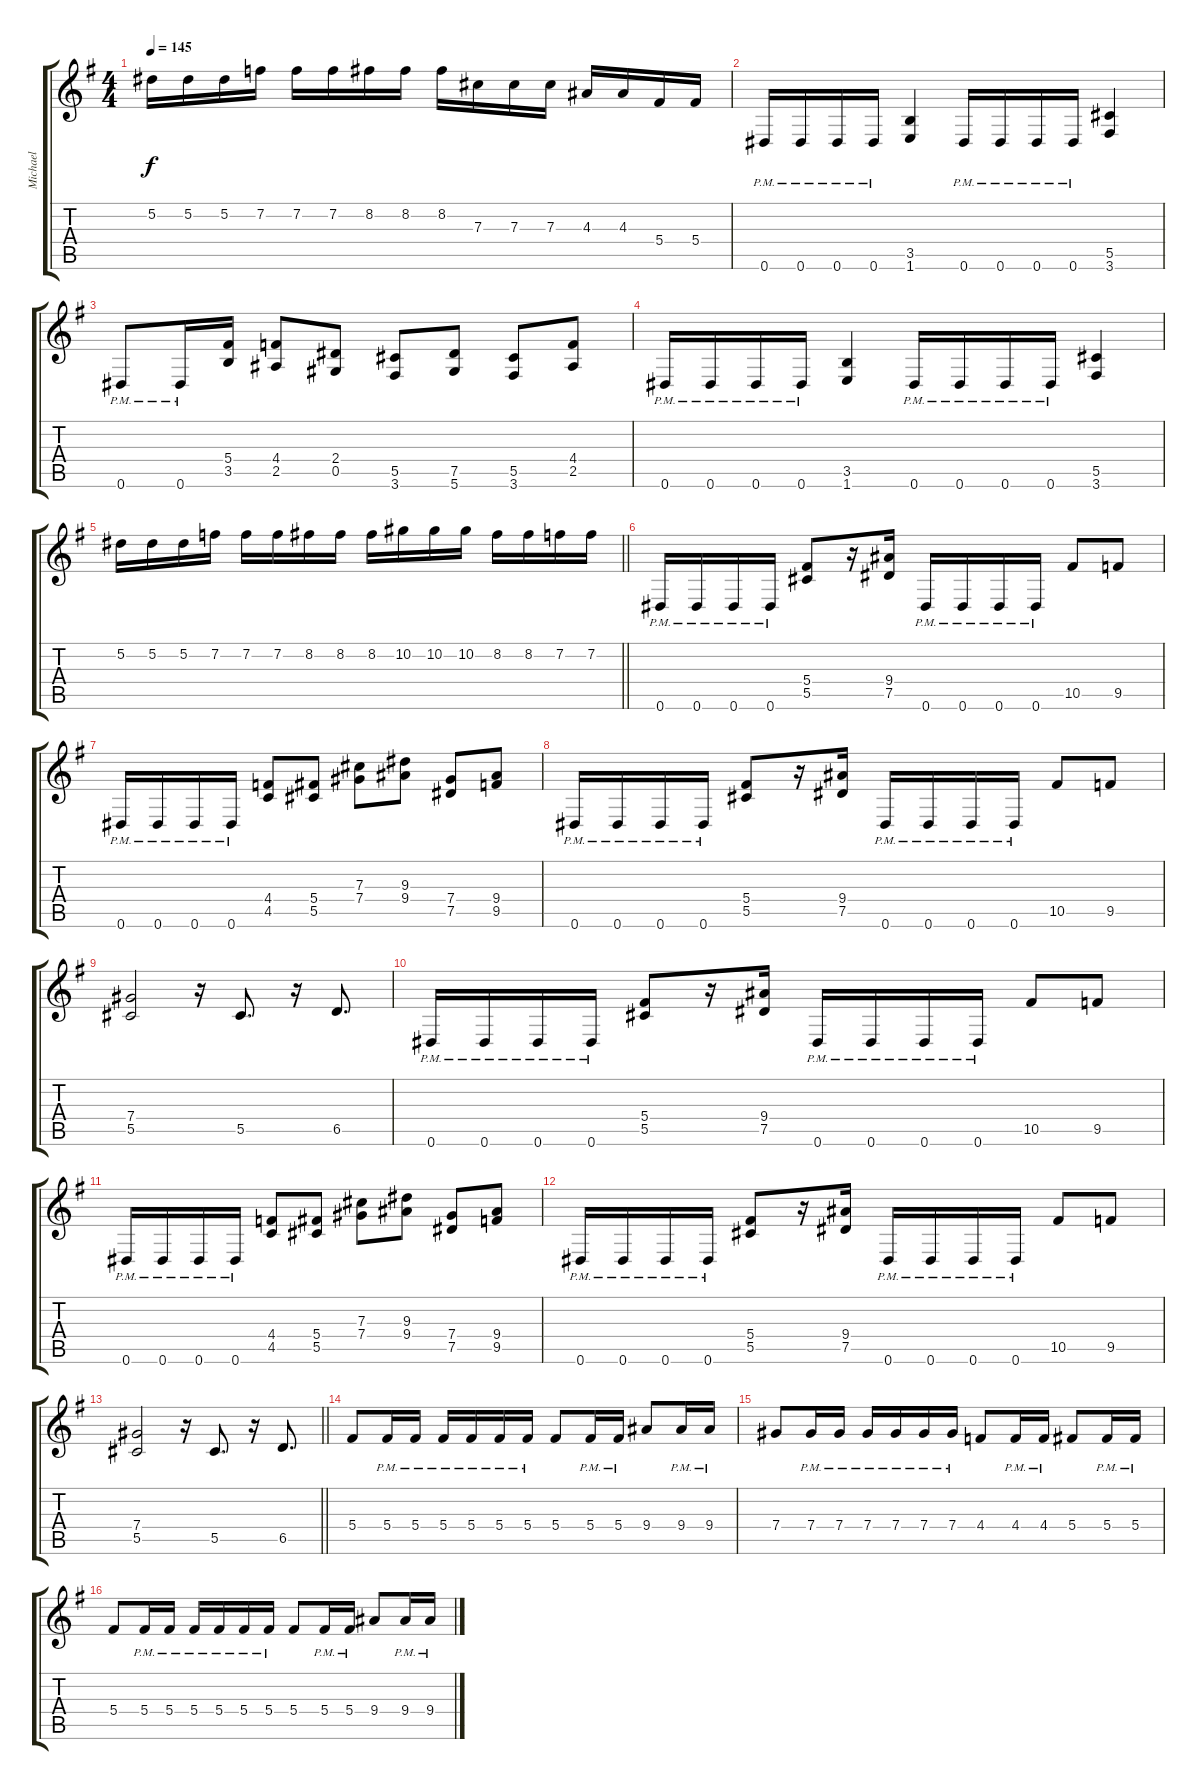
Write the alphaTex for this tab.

\track ("Michael" "Michael") {instrument distortionguitar}
\staff {score tabs}
\tuning (Eb4 Bb3 Gb3 Db3 Ab2 Eb2) {hide}
\ts (4 4)
\tempo 145
\clef g2
\ks eminor
5.2.16{dy f} 5.2.16 5.2.16 7.2.16 7.2.16 7.2.16 8.2.16 8.2.16 8.2.16 7.3.16 7.3.16 7.3.16 4.3.16 4.3.16 5.4.16 5.4.16 |
0.6{pm}.16 0.6{pm}.16 0.6{pm}.16 0.6{pm}.16 (3.5 1.6).4 0.6{pm}.16 0.6{pm}.16 0.6{pm}.16 0.6{pm}.16 (5.5 3.6).4 |
0.6{pm}.8 0.6{pm}.16 (5.4 3.5).16 (4.4 2.5).8 (2.4 0.5).8 (5.5 3.6).8 (7.5 5.6).8 (5.5 3.6).8 (4.4 2.5).8 |
0.6{pm}.16 0.6{pm}.16 0.6{pm}.16 0.6{pm}.16 (3.5 1.6).4 0.6{pm}.16 0.6{pm}.16 0.6{pm}.16 0.6{pm}.16 (5.5 3.6).4 |
\barLineRight lightlight
5.2.16 5.2.16 5.2.16 7.2.16 7.2.16 7.2.16 8.2.16 8.2.16 8.2.16 10.2.16 10.2.16 10.2.16 8.2.16 8.2.16 7.2.16 7.2.16 |
0.6{pm}.16 0.6{pm}.16 0.6{pm}.16 0.6{pm}.16 (5.4 5.5).8 r.16 (9.4 7.5).16 0.6{pm}.16 0.6{pm}.16 0.6{pm}.16 0.6{pm}.16 10.5.8 9.5.8 |
0.6{pm}.16 0.6{pm}.16 0.6{pm}.16 0.6{pm}.16 (4.4 4.5).8 (5.4 5.5).8 (7.3 7.4).8 (9.3 9.4).8 (7.4 7.5).8 (9.4 9.5).8 |
0.6{pm}.16 0.6{pm}.16 0.6{pm}.16 0.6{pm}.16 (5.4 5.5).8 r.16 (9.4 7.5).16 0.6{pm}.16 0.6{pm}.16 0.6{pm}.16 0.6{pm}.16 10.5.8 9.5.8 |
(7.4 5.5).2 r.16 5.5.8{d} r.16 6.5.8{d} |
0.6{pm}.16 0.6{pm}.16 0.6{pm}.16 0.6{pm}.16 (5.4 5.5).8 r.16 (9.4 7.5).16 0.6{pm}.16 0.6{pm}.16 0.6{pm}.16 0.6{pm}.16 10.5.8 9.5.8 |
0.6{pm}.16 0.6{pm}.16 0.6{pm}.16 0.6{pm}.16 (4.4 4.5).8 (5.4 5.5).8 (7.3 7.4).8 (9.3 9.4).8 (7.4 7.5).8 (9.4 9.5).8 |
0.6{pm}.16 0.6{pm}.16 0.6{pm}.16 0.6{pm}.16 (5.4 5.5).8 r.16 (9.4 7.5).16 0.6{pm}.16 0.6{pm}.16 0.6{pm}.16 0.6{pm}.16 10.5.8 9.5.8 |
\barLineRight lightlight
(7.4 5.5).2 r.16 5.5.8{d} r.16 6.5.8{d} |
5.4.8 5.4{pm}.16 5.4{pm}.16 5.4{pm}.16 5.4{pm}.16 5.4{pm}.16 5.4{pm}.16 5.4.8 5.4{pm}.16 5.4{pm}.16 9.4.8 9.4{pm}.16 9.4{pm}.16 |
7.4.8 7.4{pm}.16 7.4{pm}.16 7.4{pm}.16 7.4{pm}.16 7.4{pm}.16 7.4{pm}.16 4.4.8 4.4{pm}.16 4.4{pm}.16 5.4.8 5.4{pm}.16 5.4{pm}.16 |
5.4.8 5.4{pm}.16 5.4{pm}.16 5.4{pm}.16 5.4{pm}.16 5.4{pm}.16 5.4{pm}.16 5.4.8 5.4{pm}.16 5.4{pm}.16 9.4.8 9.4{pm}.16 9.4{pm}.16
